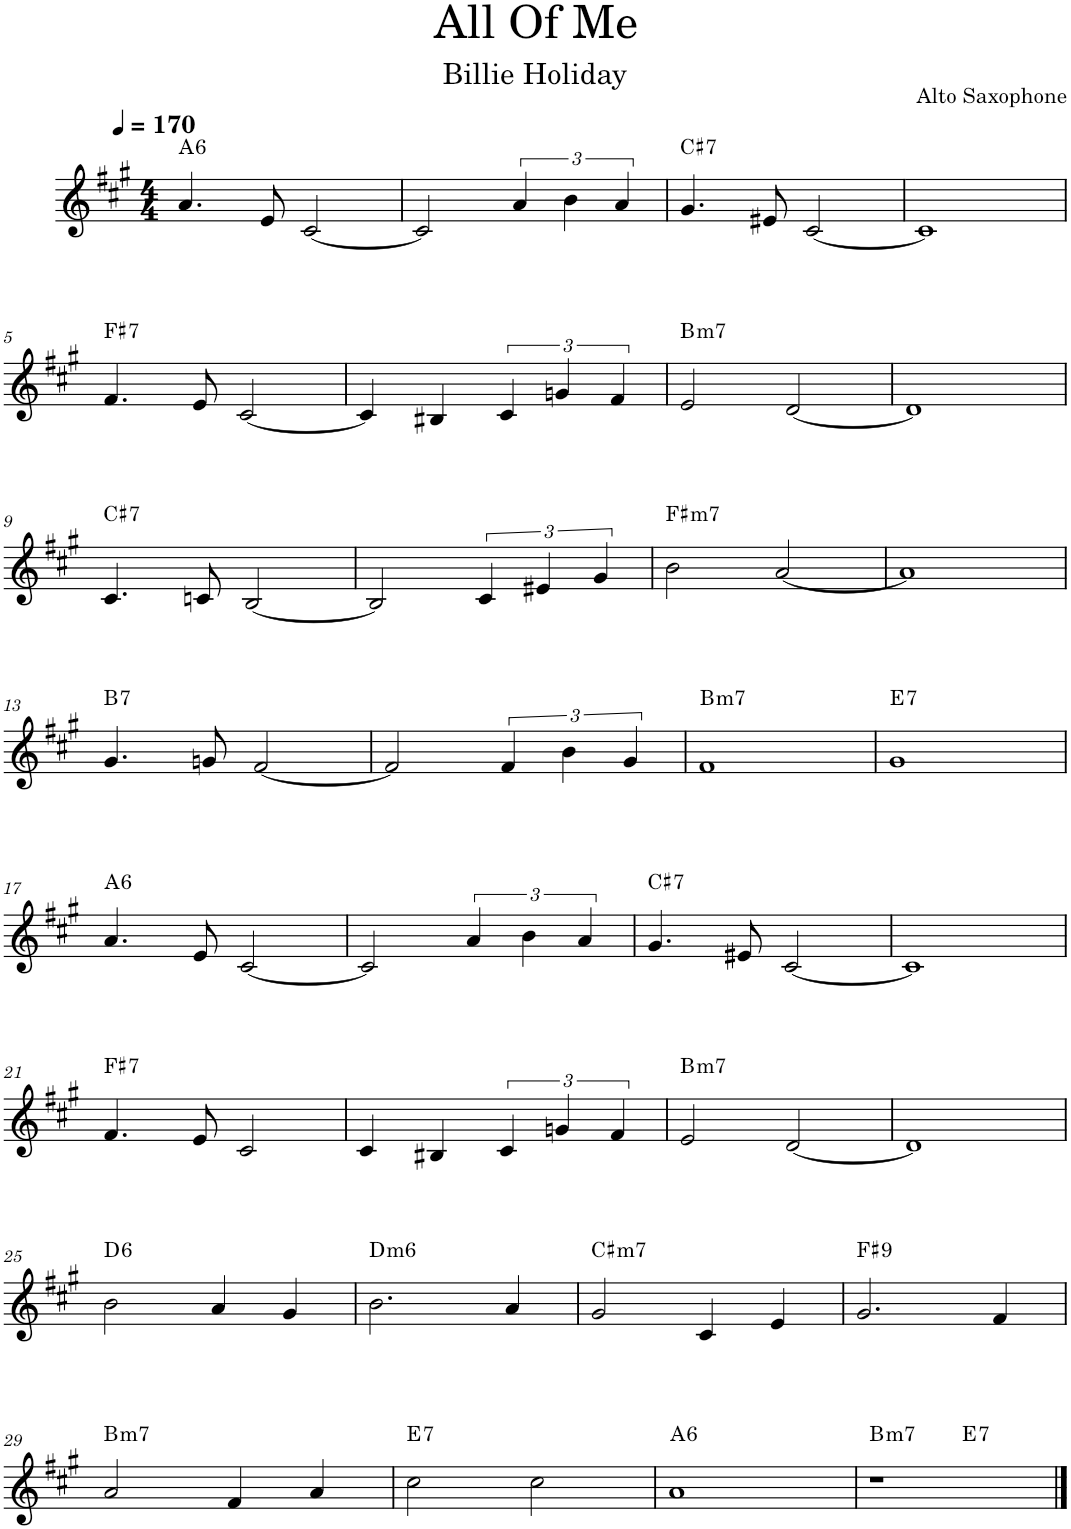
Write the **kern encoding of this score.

**kern	**harte
*part1	*part1
*staff1	*
*I"Main	*
*I'Main	*
*clefG2	*
*Trd5c9	*
*k[f#c#g#]	*
*M4/4	*
*MM170	*
=1	=1
!	!LO:H:kt=6
4.a/	A:maj6
8e/	.
[2c#/	.
=2	=2
2c#/]	.
6a/	.
6b\	.
6a/	.
=3	=3
!	!LO:H:kt=7
4.g#/	C#:7
8e#X/	.
[2c#/	.
=4	=4
1c#]	.
!!LO:LB:g=z
=5	=5
!	!LO:H:kt=7
4.f#/	F#:7
8e/	.
[2c#/	.
=6	=6
4c#/]	.
4B#X/	.
6c#/	.
6gn/	.
6f#/	.
=7	=7
!	!LO:H:kt=m7
2e/	B:min7
[2d/	.
=8	=8
1d]	.
!!LO:LB:g=z
=9	=9
!	!LO:H:kt=7
4.c#/	C#:7
8cn/	.
[2B/	.
=10	=10
2B/]	.
6c#/	.
6e#X/	.
6g#/	.
=11	=11
!	!LO:H:kt=m7
2b\	F#:min7
[2a/	.
=12	=12
1a]	.
!!LO:LB:g=z
=13	=13
!	!LO:H:kt=7
4.g#/	B:7
8gn/	.
[2f#/	.
=14	=14
2f#/]	.
6f#/	.
6b\	.
6g#/	.
=15	=15
!	!LO:H:kt=m7
1f#	B:min7
=16	=16
!	!LO:H:kt=7
1g#	E:7
!!LO:LB:g=z
=17	=17
!	!LO:H:kt=6
4.a/	A:maj6
8e/	.
[2c#/	.
=18	=18
2c#/]	.
6a/	.
6b\	.
6a/	.
=19	=19
!	!LO:H:kt=7
4.g#/	C#:7
8e#X/	.
[2c#/	.
=20	=20
1c#]	.
!!LO:LB:g=z
=21	=21
!	!LO:H:kt=7
4.f#/	F#:7
8e/	.
2c#/	.
=22	=22
4c#/	.
4B#X/	.
6c#/	.
6gn/	.
6f#/	.
=23	=23
!	!LO:H:kt=m7
2e/	B:min7
[2d/	.
=24	=24
1d]	.
!!LO:LB:g=z
=25	=25
!	!LO:H:kt=6
2b\	D:maj6
4a/	.
4g#/	.
=26	=26
!	!LO:H:kt=m6
2.b\	D:min6
4a/	.
=27	=27
!	!LO:H:kt=m7
2g#/	C#:min7
4c#/	.
4e/	.
=28	=28
!	!LO:H:kt=9
2.g#/	F#:9
4f#/	.
!!LO:LB:g=z
=29	=29
!	!LO:H:kt=m7
2a/	B:min7
4f#/	.
4a/	.
=30	=30
!	!LO:H:kt=7
2cc#\	E:7
2cc#\	.
=31	=31
!	!LO:H:kt=6
1a	A:maj6
=32	=32
!	!LO:H:kt=m7
*^	*
1r	2ryy	B:min7
!	!	!LO:H:kt=7
.	2ryy	E:7
*v	*v	*
==	==
*-	*-
